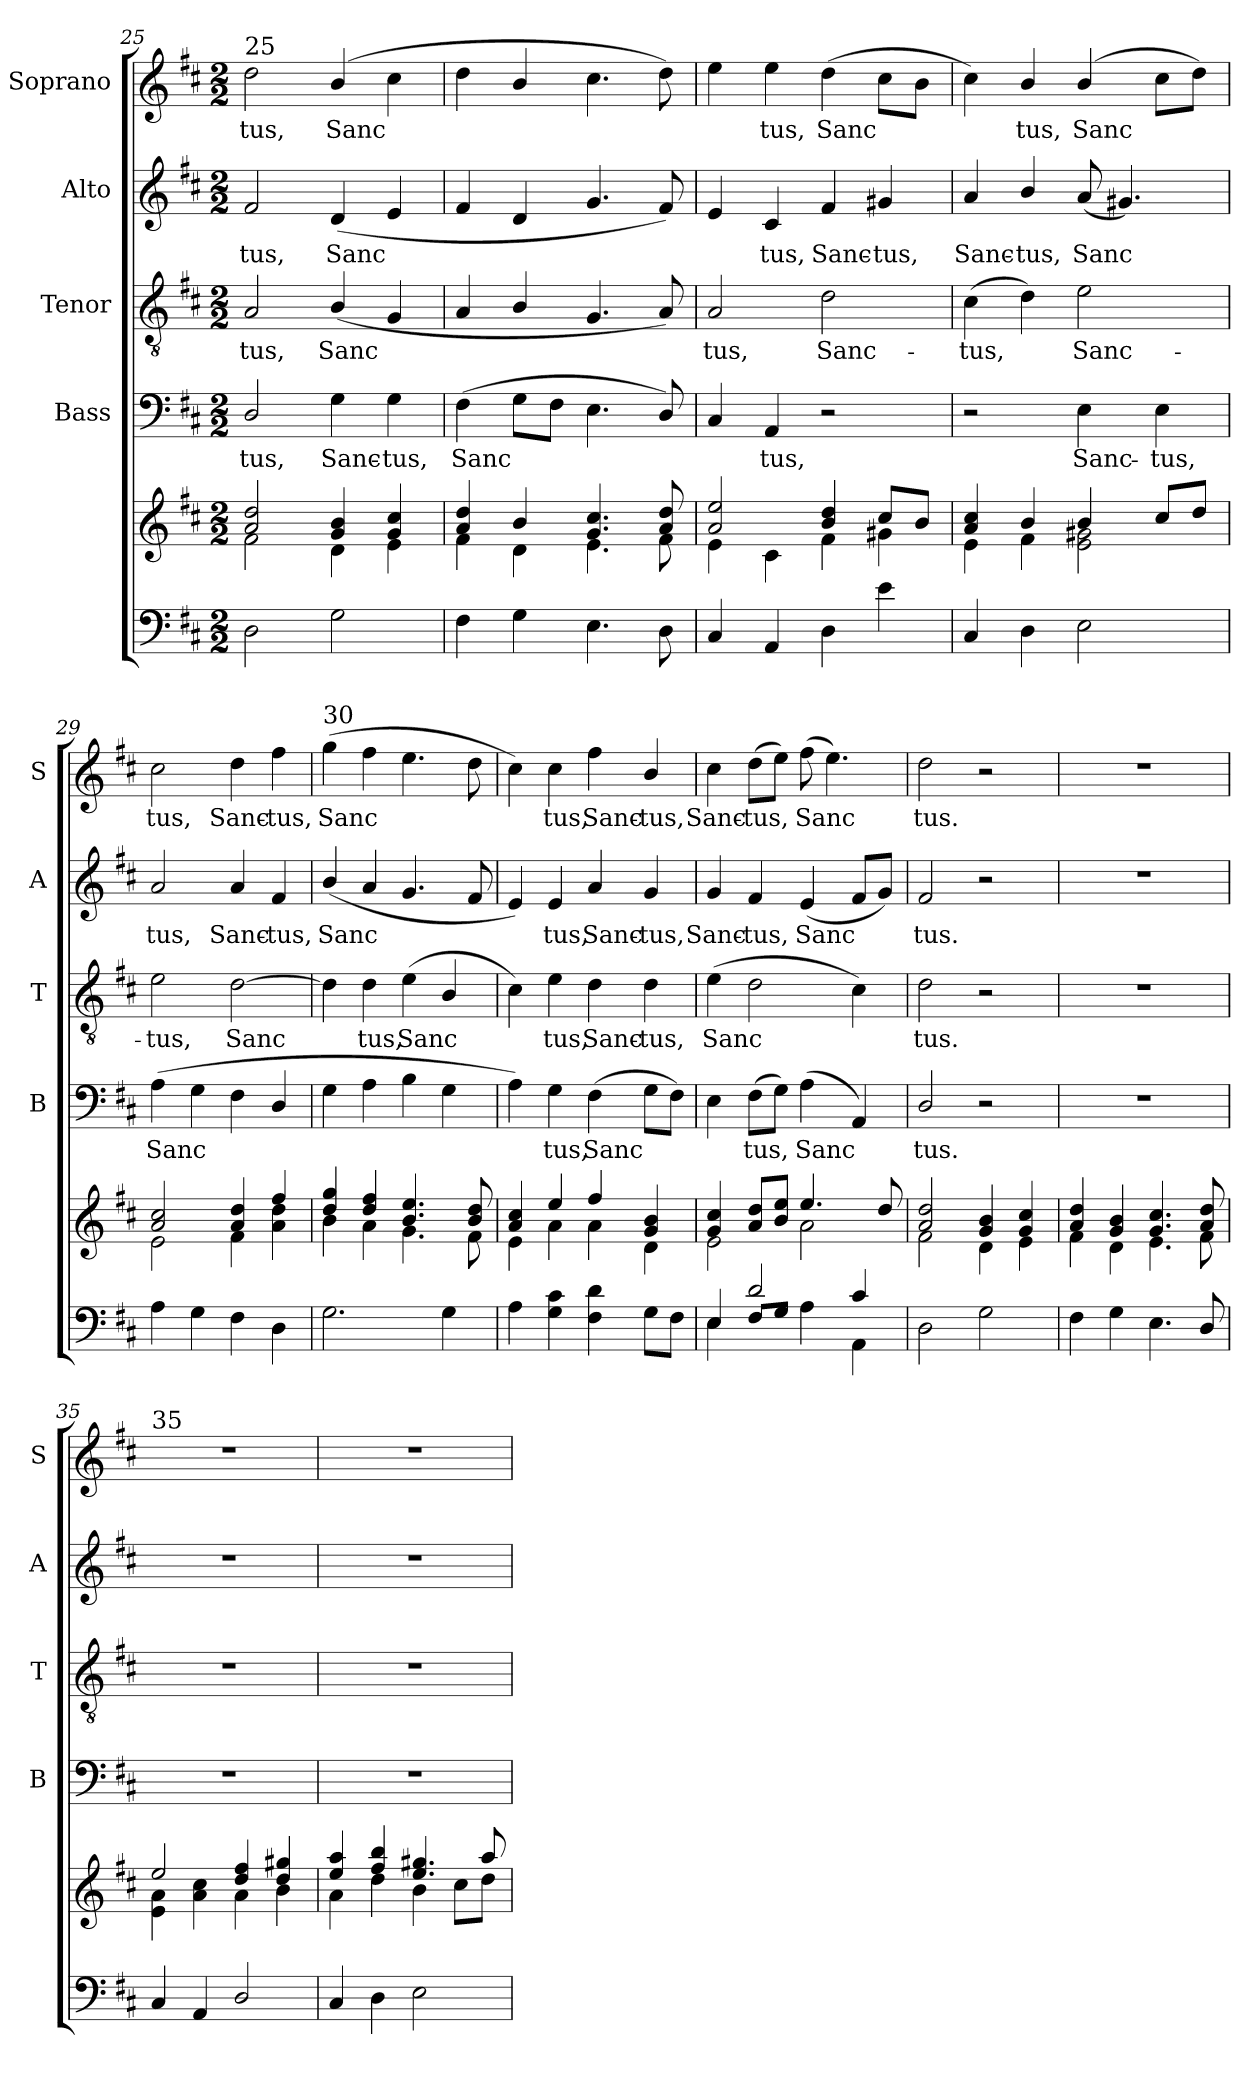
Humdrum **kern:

**kern	**kern	**kern	**text	**kern	**text	**kern	**text	**kern	**text
*part6	*part5	*part4	*part4	*part3	*part3	*part2	*part2	*part1	*part1
*staff6	*staff5	*staff4	*staff4	*staff3	*staff3	*staff2	*staff2	*staff1	*staff1
*	*	*I"Bass	*	*I"Tenor	*	*I"Alto	*	*I"Soprano	*
*	*	*I'B	*	*I'T	*	*I'A	*	*I'S	*
*clefF4	*clefG2	*clefF4	*	*clefGv2	*	*clefG2	*	*clefG2	*
*k[f#c#]	*k[f#c#]	*k[f#c#]	*	*k[f#c#]	*	*k[f#c#]	*	*k[f#c#]	*
*D:	*D:	*D:	*	*D:	*	*D:	*	*D:	*
*M2/2	*M2/2	*M2/2	*	*M2/2	*	*M2/2	*	*M2/2	*
=25	=25	=25	=25	=25	=25	=25	=25	=25	=25
*	*^	*	*	*	*	*	*	*	*
!	!	!	!	!	!	!	!	!	!LO:TX:a:t=25	!
!	!	!	!	!LO:LY:b	!	!LO:LY:b	!	!LO:LY:b	!	!LO:LY:b
2D\	2a/ 2dd/	2f#\	2D/	tus,	2A/	tus,	2f#/	tus,	2dd\	tus,
!	!	!	!	!LO:LY:b	!	!LO:LY:b	!	!LO:LY:b	!	!LO:LY:b
2G\	4g/ 4b/	4d\	4G\	Sanc-	(<4B/	Sanc­	(<4d/	Sanc­	(>4b/	Sanc­
!	!	!	!	!LO:LY:b	!	!	!	!	!	!
.	4g/ 4cc#/	4e\	4G\	-tus,	4G/	.	4e/	.	4cc#\	.
=26	=26	=26	=26	=26	=26	=26	=26	=26	=26	=26
!	!	!	!	!LO:LY:b	!	!	!	!	!	!
4F#\	4a/ 4dd/	4f#\	(<4F#\	Sanc­	4A/	.	4f#/	.	4dd\	.
4G\	4b/	4d\	8G\L	.	4B/	.	4d/	.	4b/	.
.	.	.	8F#\J	.	.	.	.	.	.	.
4.E\	4.g/ 4.cc#/	4.e\	4.E\	.	4.G/	.	4.g/	.	4.cc#\	.
8D\	8a/ 8dd/	8f#\	8D/)	.	8A/)	.	8f#/)	.	8dd\)	.
!!LO:LB:g=z
=27	=27	=27	=27	=27	=27	=27	=27	=27	=27	=27
*^	*	*	*	*	*	*	*	*	*	*
!	!	!	!	!	!	!	!LO:LY:b	!	!	!	!
4C#/	1ryy	2a/ 2ee/	4e\	4C#/	.	2A/	tus,	4e/	.	4ee\	.
!	!	!	!	!	!LO:LY:b	!	!	!	!LO:LY:b	!	!LO:LY:b
4AA/	.	.	4c#\	4AA/	tus,	.	.	4c#/	tus,	4ee\	tus,
!	!	!	!	!	!	!	!LO:LY:b	!	!LO:LY:b	!	!LO:LY:b
4D\	.	4b/ 4dd/	4f#\	2r	.	2d\	Sanc-	4f#/	Sanc-	(>4dd\	Sanc­
!	!	!	!	!	!	!	!	!	!LO:LY:b	!	!
4e\	.	8cc#/L	4g#X\	.	.	.	.	4g#X/	-tus,	8cc#\L	.
.	.	8b/J	.	.	.	.	.	.	.	8b\J	.
=28	=28	=28	=28	=28	=28	=28	=28	=28	=28	=28	=28
!	!	!	!	!	!	!	!LO:LY:b	!	!LO:LY:b	!	!
4C#/	2ryy	4a/ 4cc#/	4e\	2r	.	(>4c#\	-tus,	4a/	Sanc-	4cc#\)	.
!	!	!	!	!	!	!	!	!	!LO:LY:b	!	!LO:LY:b
4D\	.	4b/	4f#\	.	.	4d\)	.	4b/	-tus,	4b/	tus,
!	!	!	!	!	!LO:LY:b	!	!LO:LY:b	!	!LO:LY:b	!	!LO:LY:b
2E\	2ryy	4b/	2e\ 2g#X\	4E\	Sanc-	2e\	Sanc-	(<8a/	Sanc­	(>4b/	Sanc­
.	.	.	.	.	.	.	.	4.g#X/)	.	.	.
!	!	!	!	!	!LO:LY:b	!	!	!	!	!	!
.	.	8cc#/L	.	4E\	-tus,	.	.	.	.	8cc#\L	.
.	.	8dd/J	.	.	.	.	.	.	.	8dd\J)	.
=29	=29	=29	=29	=29	=29	=29	=29	=29	=29	=29	=29
!	!	!	!	!	!LO:LY:b	!	!LO:LY:b	!	!LO:LY:b	!	!LO:LY:b
4A\	2ryy	2a/ 2cc#/	2e\	(>4A\	Sanc­	2e\	-tus,	2a/	tus,	2cc#\	tus,
4G\	.	.	.	4G\	.	.	.	.	.	.	.
!	!	!	!	!	!	!	!LO:LY:b	!	!LO:LY:b	!	!LO:LY:b
4F#\	2ryy	4a/ 4dd/	4f#\	4F#\	.	[2d\	Sanc­	4a/	Sanc-	4dd\	Sanc-
!	!	!	!	!	!	!	!	!	!LO:LY:b	!	!LO:LY:b
4D\	.	4ff#/	4a\ 4dd\	4D/	.	.	.	4f#/	-tus,	4ff#\	-tus,
=30	=30	=30	=30	=30	=30	=30	=30	=30	=30	=30	=30
!	!	!	!	!	!	!	!	!	!	!LO:TX:a:t=30	!
!	!	!	!	!	!	!	!	!	!LO:LY:b	!	!LO:LY:b
2.G\	2ryy	4dd/ 4gg/	4b\	4G\	.	4d\]	.	(<4b/	Sanc­	(>4gg\	Sanc­
!	!	!	!	!	!	!	!LO:LY:b	!	!	!	!
.	.	4dd/ 4ff#/	4a\	4A\	.	4d\	tus,	4a/	.	4ff#\	.
!	!	!	!	!	!	!	!LO:LY:b	!	!	!	!
.	2ryy	4.b/ 4.ee/	4.g\	4B\	.	(>4e\	Sanc­	4.g/	.	4.ee\	.
4G\	.	.	.	4G\	.	4B/	.	.	.	.	.
.	.	8b/ 8dd/	8f#\	.	.	.	.	8f#/	.	8dd\	.
=31	=31	=31	=31	=31	=31	=31	=31	=31	=31	=31	=31
4A\	2ryy	4a/ 4cc#/	4e\	4A\)	.	4c#\)	.	4e/)	.	4cc#\)	.
!	!	!	!	!	!LO:LY:b	!	!LO:LY:b	!	!LO:LY:b	!	!LO:LY:b
4G\ 4c#\	.	4ee/	4a\	4G\	tus,	4e\	tus,	4e/	tus,	4cc#\	tus,
!	!	!	!	!	!LO:LY:b	!	!LO:LY:b	!	!LO:LY:b	!	!LO:LY:b
4F#\ 4d\	2ryy	4ff#/	4a\	(>4F#\	Sanc­	4d\	Sanc-	4a/	Sanc-	4ff#\	Sanc-
!	!	!	!	!	!	!	!LO:LY:b	!	!LO:LY:b	!	!LO:LY:b
8G\L	.	4g/ 4b/	4d\	8G\L	.	4d\	-tus,	4g/	-tus,	4b/	-tus,
8F#\J	.	.	.	8F#\J)	.	.	.	.	.	.	.
!!LO:PB:g=z
=32	=32	=32	=32	=32	=32	=32	=32	=32	=32	=32	=32
!	!	!	!	!	!	!	!LO:LY:b	!	!LO:LY:b	!	!LO:LY:b
4E/	4E\	4g/ 4cc#/	2e\	4E\	.	(>4e\	Sanc­	4g/	Sanc-	4cc#\	Sanc-
!	!	!	!	!	!LO:LY:b	!	!	!	!LO:LY:b	!	!LO:LY:b
2d/	8F#/L	8a/ 8dd/L	.	(>8F#\L	tus,	2d\	.	4f#/	-tus,	(>8dd\L	-tus,
.	8G/J	8b/ 8ee/J	.	8G\J)	.	.	.	.	.	8ee\J)	.
!	!	!	!	!	!LO:LY:b	!	!	!	!LO:LY:b	!	!LO:LY:b
.	4A\	4.ee/	2a\	(<4A\	Sanc­	.	.	(<4e/	Sanc­	(>8ff#\	Sanc­
.	.	.	.	.	.	.	.	.	.	4.ee\)	.
4c#/	4AA\	.	.	4AA/)	.	4c#\)	.	8f#/L	.	.	.
.	.	8dd/	.	.	.	.	.	8g/J)	.	.	.
=33	=33	=33	=33	=33	=33	=33	=33	=33	=33	=33	=33
!	!	!	!	!	!LO:LY:b	!	!LO:LY:b	!	!LO:LY:b	!	!LO:LY:b
2D\	2ryy	2a/ 2dd/	2f#\	2D/	tus.	2d\	tus.	2f#/	tus.	2dd\	tus.
2G\	2ryy	4g/ 4b/	4d\	2r	.	2r	.	2r	.	2r	.
.	.	4g/ 4cc#/	4e\	.	.	.	.	.	.	.	.
=34	=34	=34	=34	=34	=34	=34	=34	=34	=34	=34	=34
4F#\	2ryy	4a/ 4dd/	4f#\	1r	.	1r	.	1r	.	1r	.
4G\	.	4g/ 4b/	4d\	.	.	.	.	.	.	.	.
4.E\	2ryy	4.g/ 4.cc#/	4.e\	.	.	.	.	.	.	.	.
8D/	.	8a/ 8dd/	8f#\	.	.	.	.	.	.	.	.
=35	=35	=35	=35	=35	=35	=35	=35	=35	=35	=35	=35
!	!	!	!	!	!	!	!	!	!	!LO:TX:a:t=35	!
4C#/	2ryy	2ee/	4e\ 4a\	1r	.	1r	.	1r	.	1r	.
4AA/	.	.	4a\ 4cc#\	.	.	.	.	.	.	.	.
2D/	2ryy	4dd/ 4ff#/	4a\	.	.	.	.	.	.	.	.
.	.	4dd/ 4gg#X/	4b\	.	.	.	.	.	.	.	.
=36	=36	=36	=36	=36	=36	=36	=36	=36	=36	=36	=36
4C#/	2ryy	4ee/ 4aa/	4a\	1r	.	1r	.	1r	.	1r	.
4D\	.	4ff#/ 4bb/	4dd\	.	.	.	.	.	.	.	.
2E\	2ryy	4.ee/ 4.gg#X/	4b\	.	.	.	.	.	.	.	.
.	.	.	8cc#\L	.	.	.	.	.	.	.	.
.	.	8aa/	8dd\J	.	.	.	.	.	.	.	.
*v	*v	*	*	*	*	*	*	*	*	*	*
*	*v	*v	*	*	*	*	*	*	*	*
=	=	=	=	=	=	=	=	=	=
*-	*-	*-	*-	*-	*-	*-	*-	*-	*-
